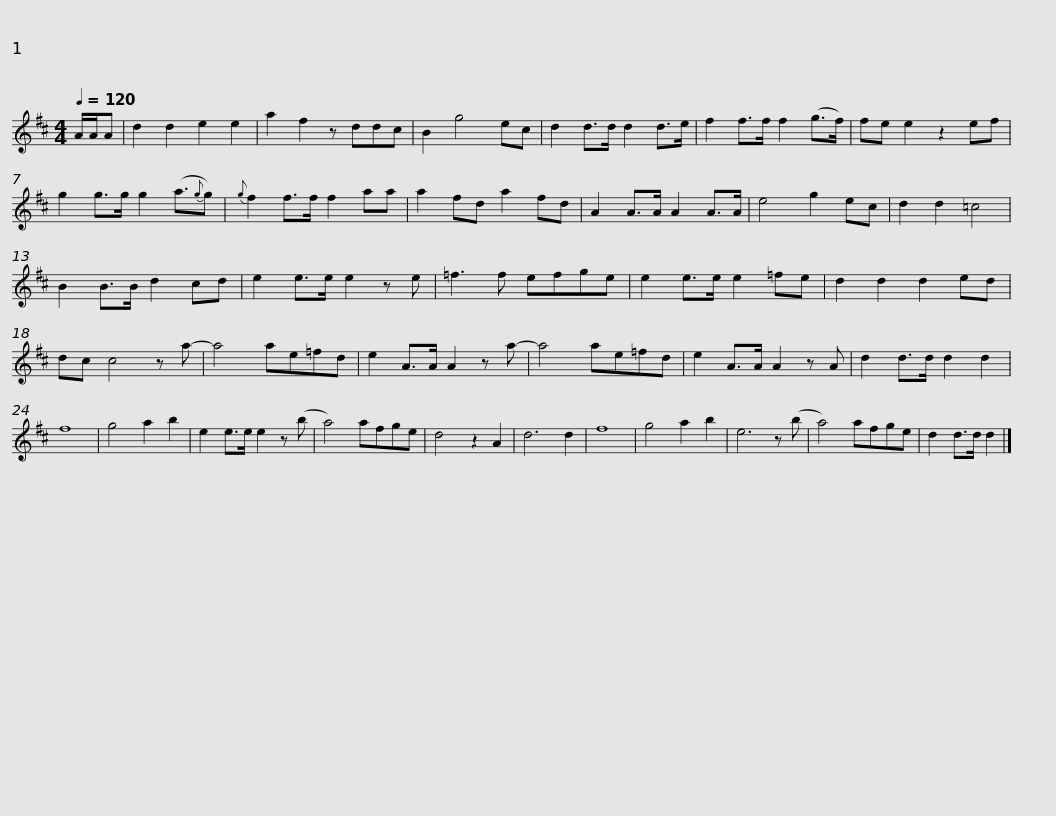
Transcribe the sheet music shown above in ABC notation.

X:1
L:1/8
Q:1/4=120
M:4/4
I:linebreak $
K:D
V:1 treble
V:1
 A/A/A | d2 d2 e2 e2 | a2 f2 z ddc | B2 g4 ec | d2 d>d d2 d>e | %5
 f2 f>f f2 (g>f) | fe e2 z2 ef |$ g2 g>g g2 (a3/2{g}g) |{g} f2 f>f f2 aa | a2 fd a2 fd | %10
 A2 A>A A2 A>A | e4 g2 ec | d2 d2 =c4 | B2 B>B d2 cd |$ e2 e>e e2 z e | %15
 =f3 f efge | e2 e>e e2 =fe | d2 d2 d2 ed | dc c4 z a- | a4 ae=fd | %20
 e2 A>A A2 z a- |$ a4 ae=fd | e2 A>A A2 z A | d2 d>d d2 d2 | f8 | %25
 g4 a2 b2 | e2 e>e e2 z (b | a4) afge | d4 z2 A2 | d6 d2 |$ %30
 f8 | g4 a2 b2 | e6 z (b | a4) afge | d2 d>d d2 |] %35
